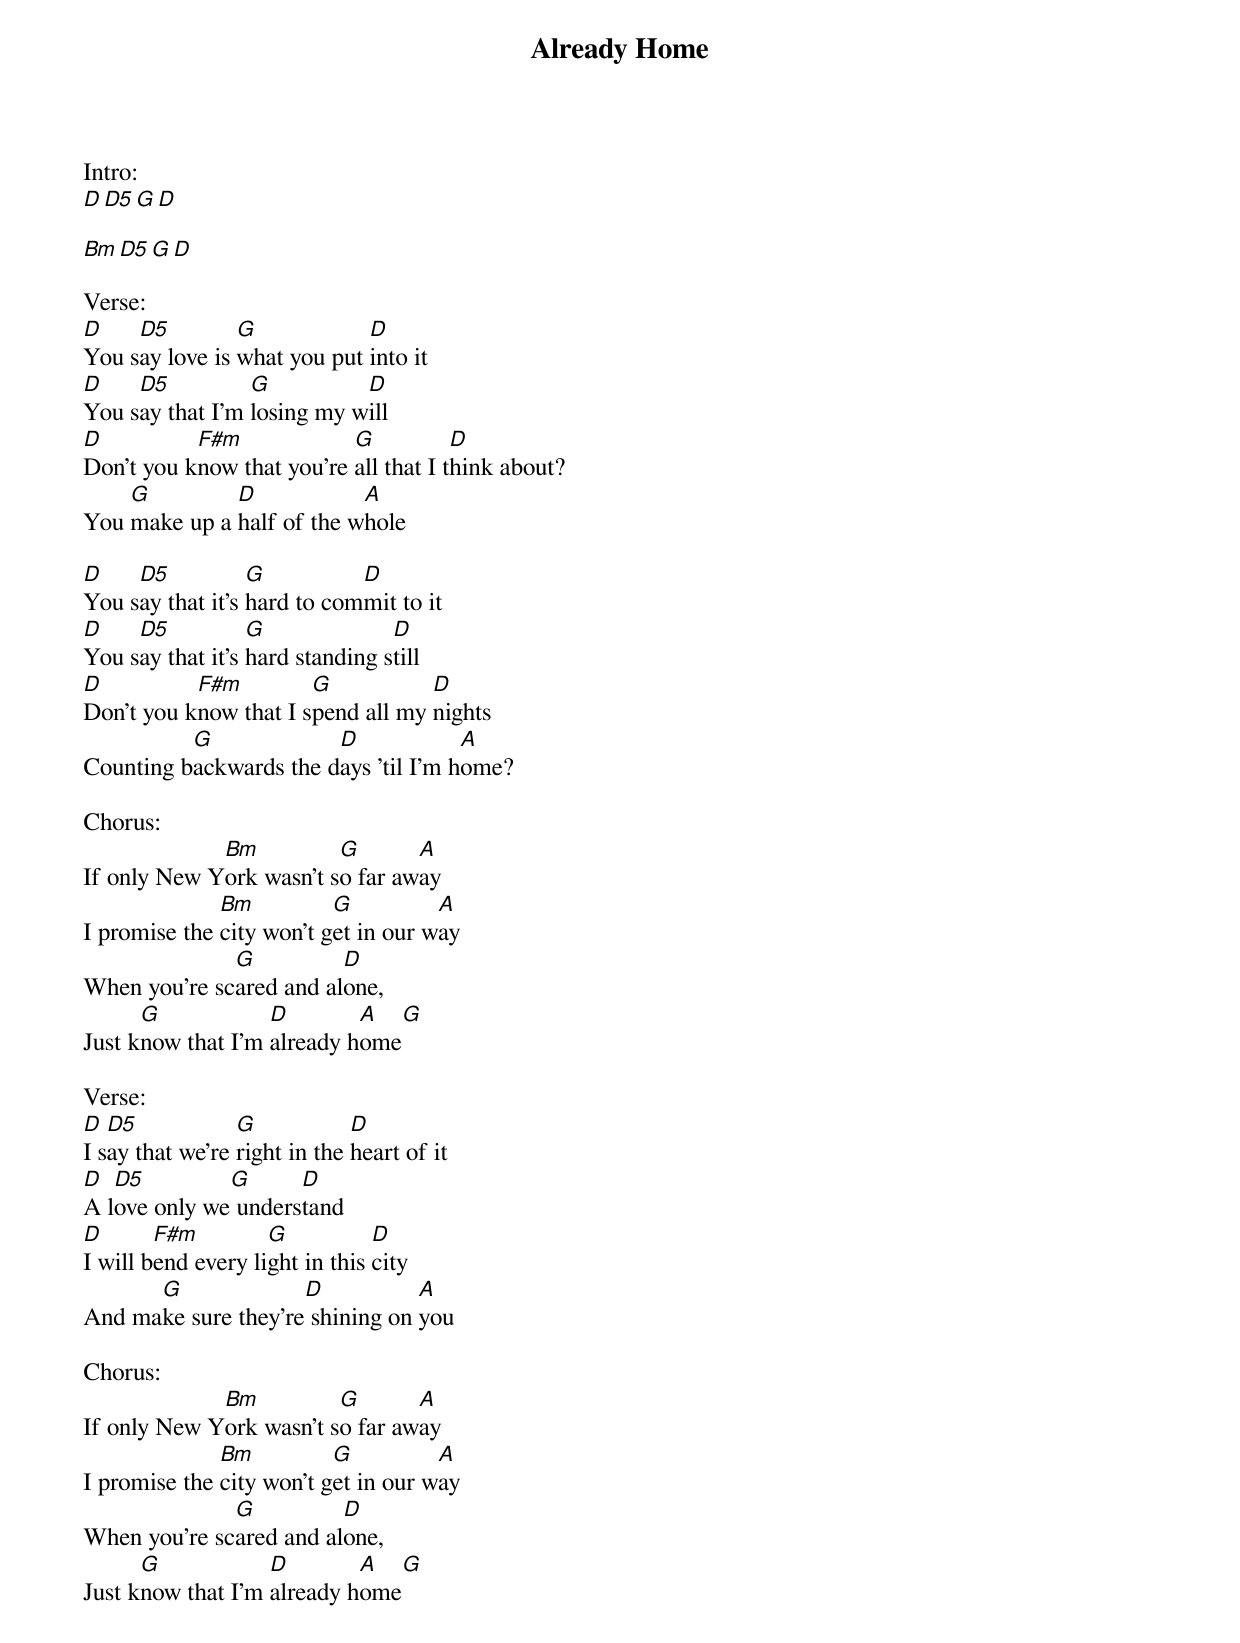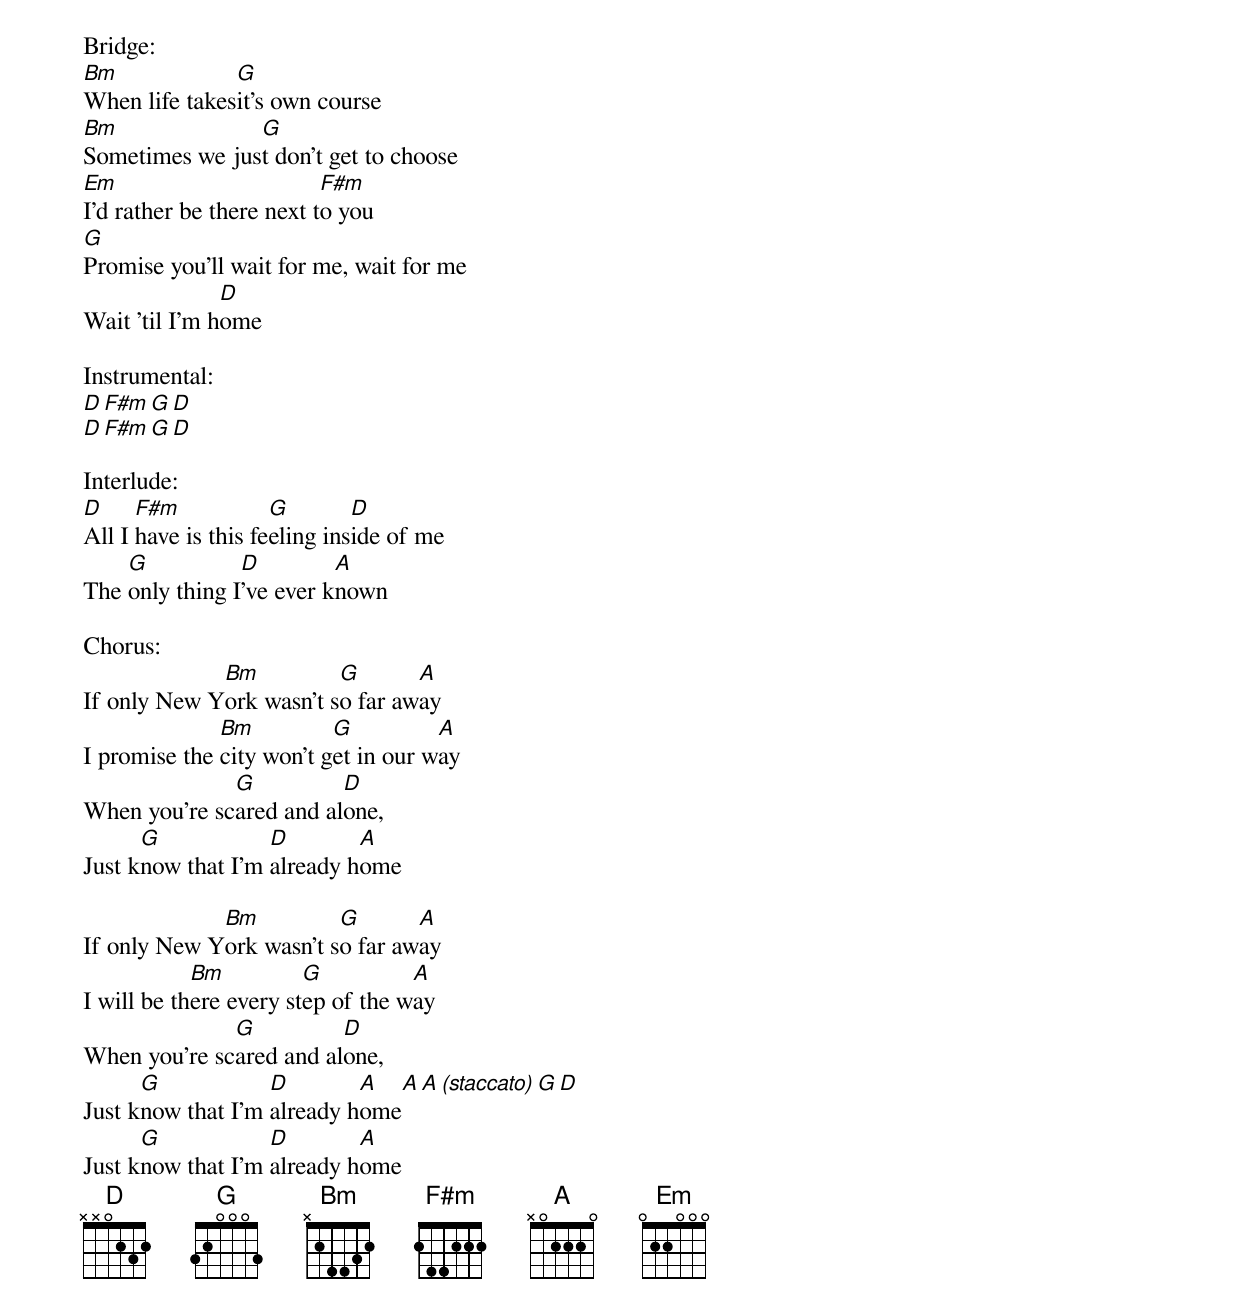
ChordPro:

{title:Already Home}
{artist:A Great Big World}
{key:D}
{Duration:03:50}
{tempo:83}
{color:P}

Intro:
[D][D5][G][D]

[Bm][D5][G][D]

Verse:
[D]You s[D5]ay love is [G]what you put [D]into it
[D]You s[D5]ay that I'm [G]losing my w[D]ill
[D]Don't you k[F#m]now that you're [G]all that I t[D]hink about?
You [G]make up a [D]half of the w[A]hole

[D]You s[D5]ay that it's [G]hard to com[D]mit to it
[D]You s[D5]ay that it's [G]hard standing s[D]till
[D]Don't you k[F#m]now that I s[G]pend all my [D]nights
Counting b[G]ackwards the d[D]ays 'til I'm h[A]ome?

Chorus:
If only New Y[Bm]ork wasn't s[G]o far aw[A]ay
I promise the [Bm]city won't g[G]et in our w[A]ay
When you're sc[G]ared and al[D]one,
Just k[G]now that I'm [D]already h[A]ome[G]

Verse:
[D]I s[D5]ay that we're [G]right in the [D]heart of it
[D]A l[D5]ove only we[G] unders[D]tand
[D]I will b[F#m]end every li[G]ght in this [D]city
And ma[G]ke sure they're[D] shining on [A]you

Chorus:
If only New Y[Bm]ork wasn't s[G]o far aw[A]ay
I promise the [Bm]city won't g[G]et in our w[A]ay
When you're sc[G]ared and al[D]one,
Just k[G]now that I'm [D]already h[A]ome[G]

Bridge:
[Bm]When life takes[G]it's own course
[Bm]Sometimes we jus[G]t don't get to choose
[Em]I'd rather be there next t[F#m]o you
[G]Promise you'll wait for me, wait for me
Wait 'til I'm h[D]ome

Instrumental:
[D][F#m][G][D]
[D][F#m][G][D]

Interlude:
[D]All I [F#m]have is this fe[G]eling ins[D]ide of me
The [G]only thing I[D]'ve ever k[A]nown

Chorus:
If only New Y[Bm]ork wasn't s[G]o far aw[A]ay
I promise the [Bm]city won't g[G]et in our w[A]ay
When you're sc[G]ared and al[D]one,
Just k[G]now that I'm [D]already h[A]ome

If only New Y[Bm]ork wasn't s[G]o far aw[A]ay
I will be th[Bm]ere every st[G]ep of the w[A]ay
When you're sc[G]ared and al[D]one,
Just k[G]now that I'm [D]already h[A]ome[A][A][(staccato)][G][D]
Just k[G]now that I'm [D]already h[A]ome
